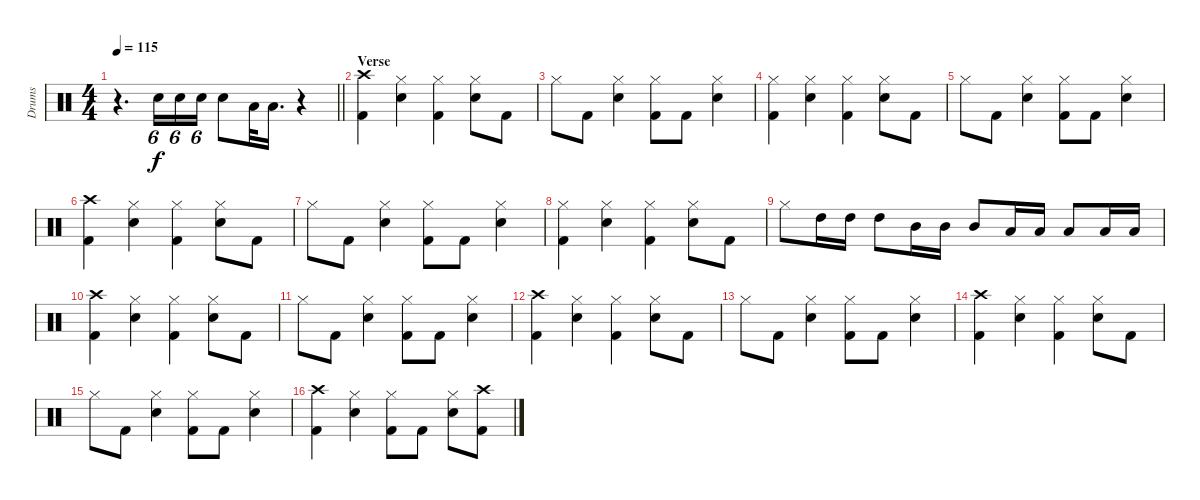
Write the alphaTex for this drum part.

\track ("Drums" "Drums") {instrument percussion}
\staff {score}
\articulation defaults
\ts (4 4)
\tempo 115
\clef neutral
\barLineRight lightlight
\ks c
r.4{d dy f} "Snare (hit) 2".16{tu (6 4)} "Snare (hit) 2".16{tu (6 4)} "Snare (hit) 2".16{tu (6 4)} "Snare (hit) 2".8 "Low Tom (hit)".32 "Low Tom (hit)".16{d} r.4 |
\section ("" "Verse")
("Kick (hit) 2" "Crash high (hit)").4 ("Snare (hit) 2" "Hi-Hat (closed)").4 ("Kick (hit) 2" "Hi-Hat (closed)").4 ("Snare (hit) 2" "Hi-Hat (closed)").8 "Kick (hit) 2".8 |
"Hi-Hat (closed)".8 "Kick (hit) 2".8 ("Snare (hit) 2" "Hi-Hat (closed)").4 ("Kick (hit) 2" "Hi-Hat (closed)").8 "Kick (hit) 2".8 ("Snare (hit) 2" "Hi-Hat (closed)").4 |
("Kick (hit) 2" "Hi-Hat (closed)").4 ("Snare (hit) 2" "Hi-Hat (closed)").4 ("Kick (hit) 2" "Hi-Hat (closed)").4 ("Snare (hit) 2" "Hi-Hat (closed)").8 "Kick (hit) 2".8 |
"Hi-Hat (closed)".8 "Kick (hit) 2".8 ("Snare (hit) 2" "Hi-Hat (closed)").4 ("Kick (hit) 2" "Hi-Hat (closed)").8 "Kick (hit) 2".8 ("Snare (hit) 2" "Hi-Hat (closed)").4 |
("Kick (hit) 2" "Crash high (hit)").4 ("Snare (hit) 2" "Hi-Hat (closed)").4 ("Kick (hit) 2" "Hi-Hat (closed)").4 ("Snare (hit) 2" "Hi-Hat (closed)").8 "Kick (hit) 2".8 |
"Hi-Hat (closed)".8 "Kick (hit) 2".8 ("Snare (hit) 2" "Hi-Hat (closed)").4 ("Kick (hit) 2" "Hi-Hat (closed)").8 "Kick (hit) 2".8 ("Snare (hit) 2" "Hi-Hat (closed)").4 |
("Kick (hit) 2" "Hi-Hat (closed)").4 ("Snare (hit) 2" "Hi-Hat (closed)").4 ("Kick (hit) 2" "Hi-Hat (closed)").4 ("Snare (hit) 2" "Hi-Hat (closed)").8 "Kick (hit) 2".8 |
"Hi-Hat (closed)".8 "High Tom (hit)".16 "High Tom (hit)".16 "High Tom (hit)".8 "Mid Tom (hit)".16 "Mid Tom (hit)".16 "Mid Tom (hit)".8 "Low Tom (hit)".16 "Low Tom (hit)".16 "Low Tom (hit)".8 "Low Tom (hit)".16 "Low Tom (hit)".16 |
("Kick (hit) 2" "Crash high (hit)").4 ("Snare (hit) 2" "Hi-Hat (closed)").4 ("Kick (hit) 2" "Hi-Hat (closed)").4 ("Snare (hit) 2" "Hi-Hat (closed)").8 "Kick (hit) 2".8 |
"Hi-Hat (closed)".8 "Kick (hit) 2".8 ("Snare (hit) 2" "Hi-Hat (closed)").4 ("Kick (hit) 2" "Hi-Hat (closed)").8 "Kick (hit) 2".8 ("Snare (hit) 2" "Hi-Hat (closed)").4 |
("Kick (hit) 2" "Crash high (hit)").4 ("Snare (hit) 2" "Hi-Hat (closed)").4 ("Kick (hit) 2" "Hi-Hat (closed)").4 ("Snare (hit) 2" "Hi-Hat (closed)").8 "Kick (hit) 2".8 |
"Hi-Hat (closed)".8 "Kick (hit) 2".8 ("Snare (hit) 2" "Hi-Hat (closed)").4 ("Kick (hit) 2" "Hi-Hat (closed)").8 "Kick (hit) 2".8 ("Snare (hit) 2" "Hi-Hat (closed)").4 |
("Kick (hit) 2" "Crash high (hit)").4 ("Snare (hit) 2" "Hi-Hat (closed)").4 ("Kick (hit) 2" "Hi-Hat (closed)").4 ("Snare (hit) 2" "Hi-Hat (closed)").8 "Kick (hit) 2".8 |
"Hi-Hat (closed)".8 "Kick (hit) 2".8 ("Snare (hit) 2" "Hi-Hat (closed)").4 ("Kick (hit) 2" "Hi-Hat (closed)").8 "Kick (hit) 2".8 ("Snare (hit) 2" "Hi-Hat (closed)").4 |
("Kick (hit) 2" "Crash high (hit)").4 ("Snare (hit) 2" "Hi-Hat (closed)").4 ("Kick (hit) 2" "Hi-Hat (closed)").8 "Kick (hit) 2".8 ("Snare (hit) 2" "Hi-Hat (closed)").8 ("Kick (hit) 2" "Crash high (hit)").8
